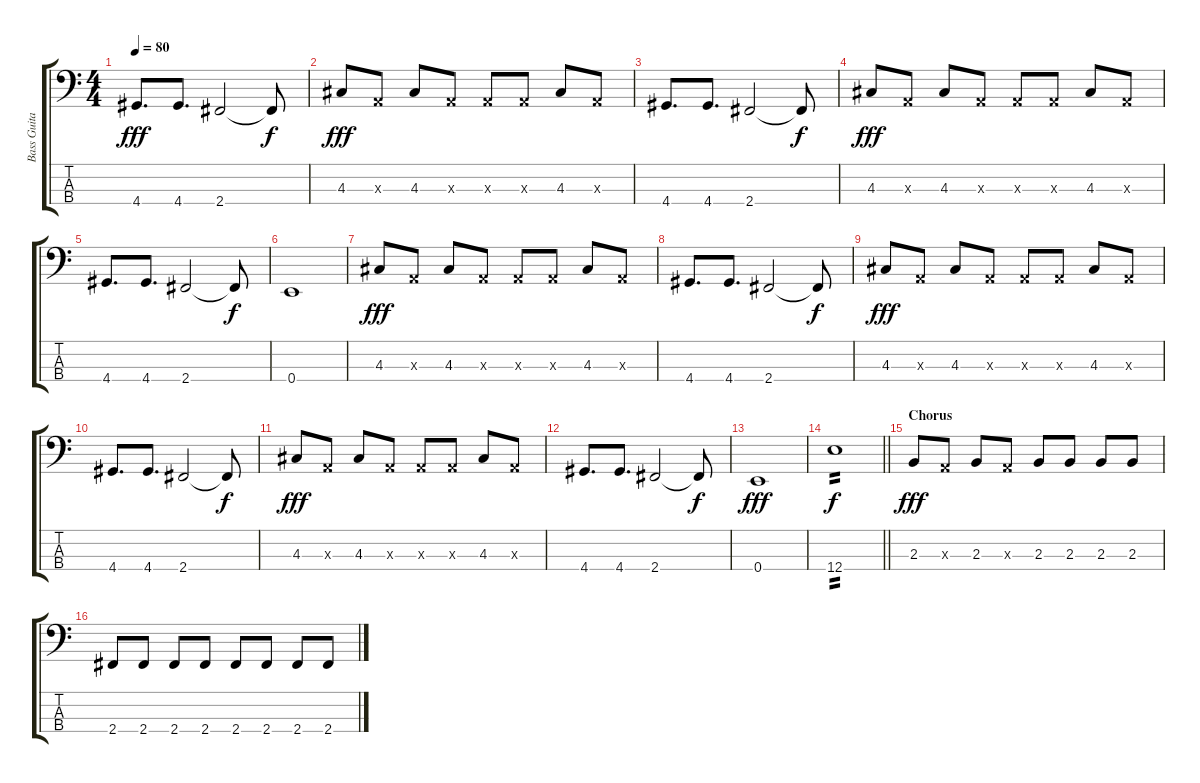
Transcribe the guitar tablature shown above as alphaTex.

\track ("Bass Guitar" "Bass Guita") {instrument electricbassfinger}
\staff {score tabs}
\tuning (G2 D2 A1 E1) {hide}
\ts (4 4)
\tempo 80
\clef f4
\ks c
4.4.8{d dy fff} 4.4.8{d} 2.4.2 2.4{t}.8{dy f} |
4.3.8{dy fff} 0.3{x}.8 4.3.8 0.3{x}.8 0.3{x}.8 0.3{x}.8 4.3.8 0.3{x}.8 |
4.4.8{d} 4.4.8{d} 2.4.2 2.4{t}.8{dy f} |
4.3.8{dy fff} 0.3{x}.8 4.3.8 0.3{x}.8 0.3{x}.8 0.3{x}.8 4.3.8 0.3{x}.8 |
4.4.8{d} 4.4.8{d} 2.4.2 2.4{t}.8{dy f} |
0.4.1 |
4.3.8{dy fff} 0.3{x}.8 4.3.8 0.3{x}.8 0.3{x}.8 0.3{x}.8 4.3.8 0.3{x}.8 |
4.4.8{d} 4.4.8{d} 2.4.2 2.4{t}.8{dy f} |
4.3.8{dy fff} 0.3{x}.8 4.3.8 0.3{x}.8 0.3{x}.8 0.3{x}.8 4.3.8 0.3{x}.8 |
4.4.8{d} 4.4.8{d} 2.4.2 2.4{t}.8{dy f} |
4.3.8{dy fff} 0.3{x}.8 4.3.8 0.3{x}.8 0.3{x}.8 0.3{x}.8 4.3.8 0.3{x}.8 |
4.4.8{d} 4.4.8{d} 2.4.2 2.4{t}.8{dy f} |
0.4.1{dy fff} |
\barLineRight lightlight
12.4.1{tp 2 dy f} |
\section ("" "Chorus")
2.3.8{dy fff} 0.3{x}.8 2.3.8 0.3{x}.8 2.3.8 2.3.8 2.3.8 2.3.8 |
2.4.8 2.4.8 2.4.8 2.4.8 2.4.8 2.4.8 2.4.8 2.4.8
